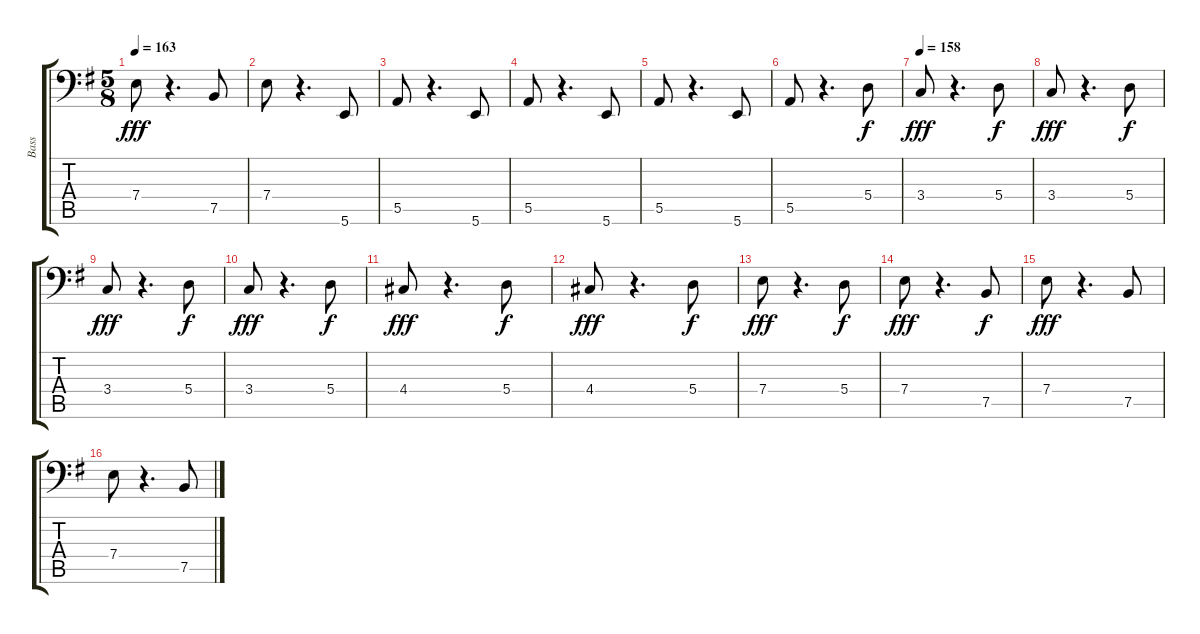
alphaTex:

\track ("Bass" "Bass") {instrument slapbass2}
\staff {score tabs}
\tuning (B2 G2 D2 A1 E1 B0) {hide}
\ts (5 8)
\tempo 163
\clef f4
\ks g
7.4.8{dy fff} r.4{d} 7.5.8 |
7.4.8 r.4{d} 5.6.8 |
5.5.8 r.4{d} 5.6.8 |
5.5.8 r.4{d} 5.6.8 |
5.5.8 r.4{d} 5.6.8 |
5.5.8 r.4{d} 5.4.8{dy f} |
\tempo 158
3.4.8{dy fff} r.4{d} 5.4.8{dy f} |
3.4.8{dy fff} r.4{d} 5.4.8{dy f} |
3.4.8{dy fff} r.4{d} 5.4.8{dy f} |
3.4.8{dy fff} r.4{d} 5.4.8{dy f} |
4.4.8{dy fff} r.4{d} 5.4.8{dy f} |
4.4.8{dy fff} r.4{d} 5.4.8{dy f} |
7.4.8{dy fff} r.4{d} 5.4.8{dy f} |
7.4.8{dy fff} r.4{d} 7.5.8{dy f} |
7.4.8{dy fff} r.4{d} 7.5.8 |
7.4.8 r.4{d} 7.5.8
